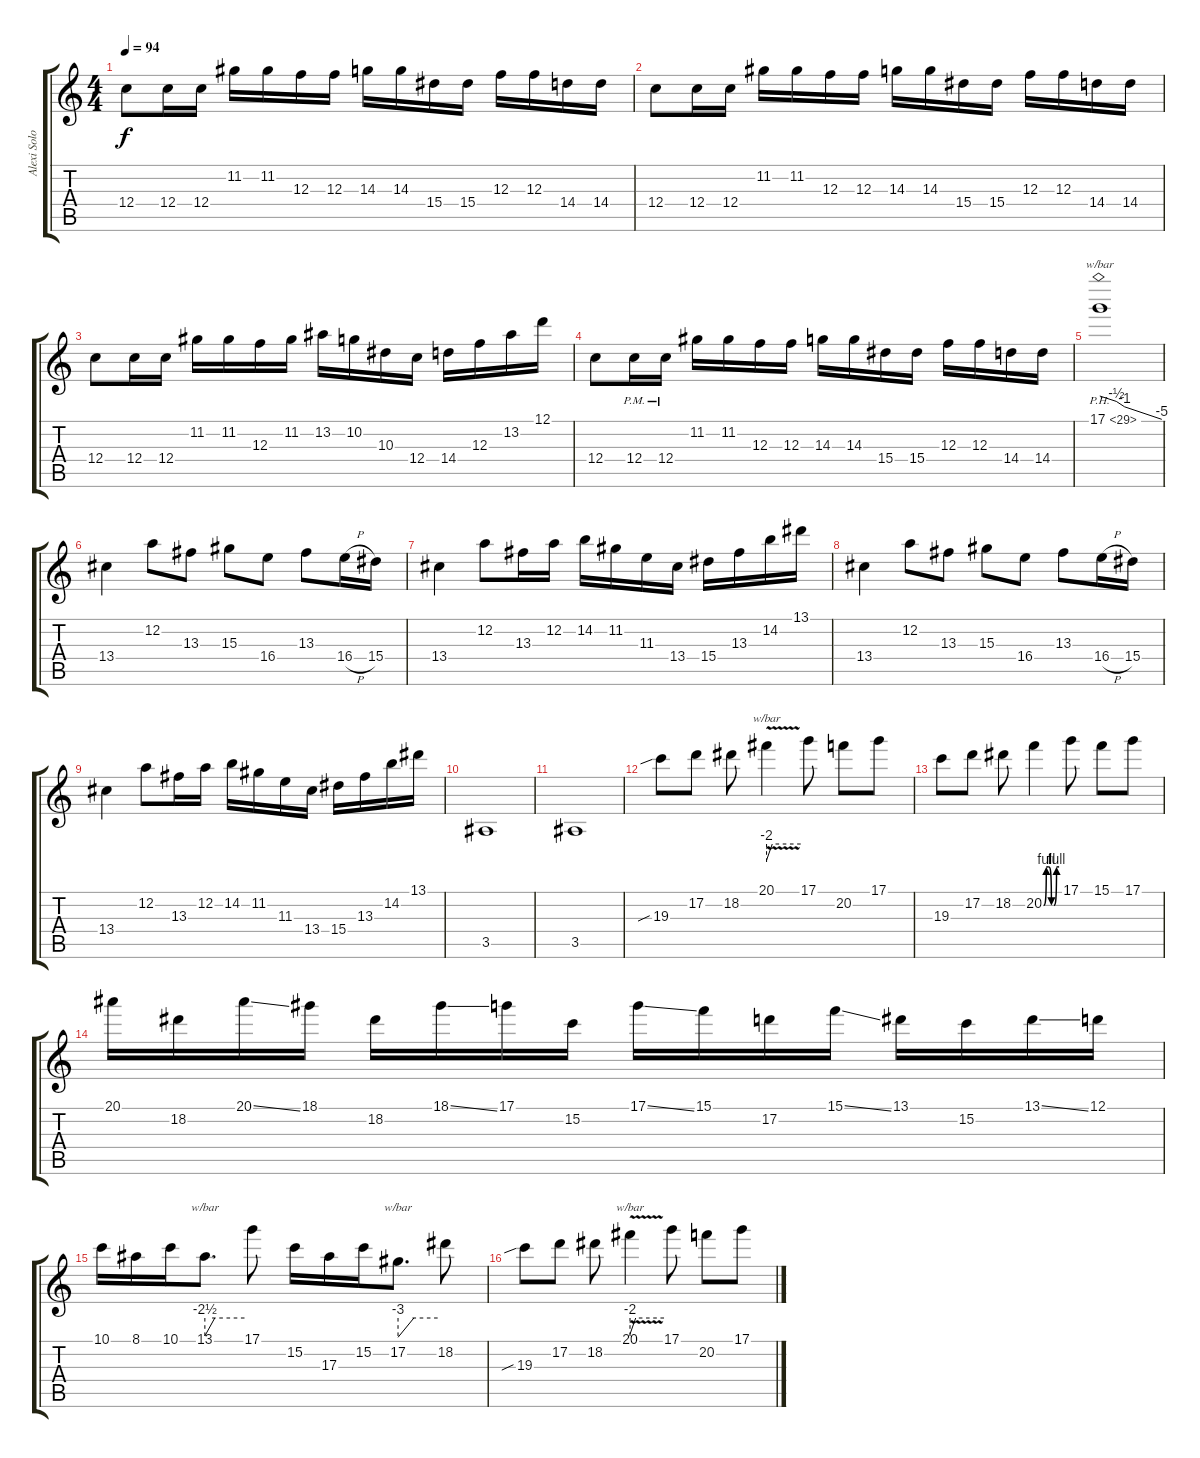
\track ("Alexi Solo" "Alexi Solo") {instrument distortionguitar}
\staff {score tabs}
\tuning (D4 A3 F3 C3 G2 C2) {hide}
\ts (4 4)
\tempo 94
\clef g2
\ks c
12.4.8{dy f} 12.4.16 12.4.16 11.2.16 11.2.16 12.3.16 12.3.16 14.3.16 14.3.16 15.4.16 15.4.16 12.3.16 12.3.16 14.4.16 14.4.16 |
12.4.8 12.4.16 12.4.16 11.2.16 11.2.16 12.3.16 12.3.16 14.3.16 14.3.16 15.4.16 15.4.16 12.3.16 12.3.16 14.4.16 14.4.16 |
12.4.8 12.4.16 12.4.16 11.2.16 11.2.16 12.3.16 11.2.16 13.2.16 10.2.16 10.3.16 12.4.16 14.4.16 12.3.16 13.2.16 12.1.16 |
12.4.8 12.4{pm}.16 12.4{pm}.16 11.2.16 11.2.16 12.3.16 12.3.16 14.3.16 14.3.16 15.4.16 15.4.16 12.3.16 12.3.16 14.4.16 14.4.16 |
17.1{ph 12}.1{tbe (custom default 0 0 16 -2 24 -4 60 -20)} |
13.4.4 12.2.8 13.3.8 15.3.8 16.4.8 13.3.8 16.4{h}.16 15.4.16 |
13.4.4 12.2.8 13.3.16 12.2.16 14.2.16 11.2.16 11.3.16 13.4.16 15.4.16 13.3.16 14.2.16 13.1.16 |
13.4.4 12.2.8 13.3.8 15.3.8 16.4.8 13.3.8 16.4{h}.16 15.4.16 |
13.4.4 12.2.8 13.3.16 12.2.16 14.2.16 11.2.16 11.3.16 13.4.16 15.4.16 13.3.16 14.2.16 13.1.16 |
3.5.1 |
3.5.1 |
19.3{sib}.8 17.2.8 18.2.8 20.1{v}.4{tbe (custom default 0 -8 10 0 60 0)} 17.1.8 20.2.8 17.1.8 |
19.3.8 17.2.8 18.2.8 20.2{be (custom 0 0 10 4 20 4 30 0 40 0 50 4 60 4)}.4 17.1.8 15.1.8 17.1.8 |
20.1.16 18.2.16 20.1{ss}.16 18.1.16 18.2.16 18.1{ss}.16 17.1.16 15.2.16 17.1{ss}.16 15.1.16 17.2.16 15.1{ss}.16 13.1.16 15.2.16 13.1{ss}.16 12.1.16 |
10.1.16 8.1.16 10.1.16 13.1.8{d tbe (custom default 0 -10 15 0 60 0)} 17.1.8 15.2.16 17.3.16 15.2.16 17.2.8{d tbe (custom default 0 -12 24 0 60 0)} 18.2.8 |
19.3{sib}.8 17.2.8 18.2.8 20.1{v}.4{tbe (custom default 0 -8 10 0 60 0)} 17.1.8 20.2.8 17.1.8
